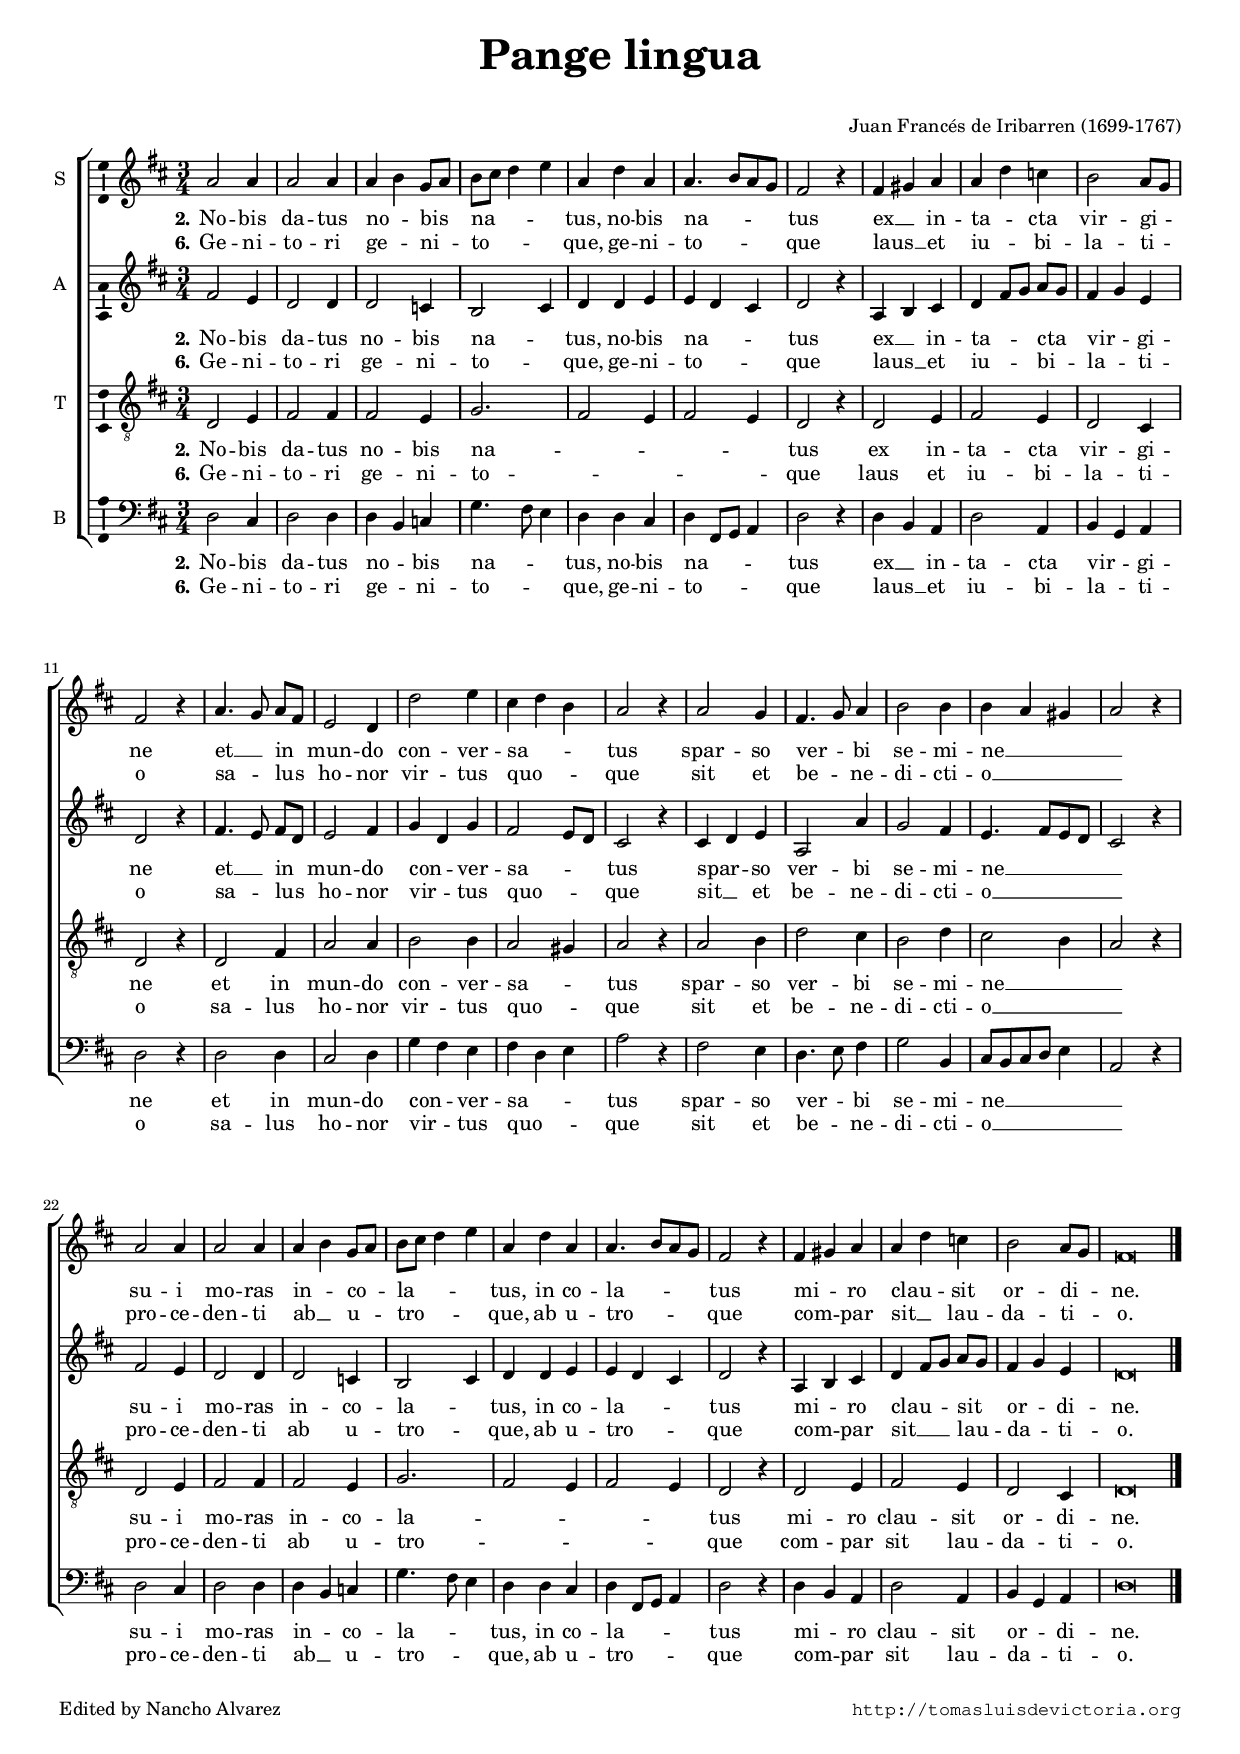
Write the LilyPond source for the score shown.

\version "2.18.0"

#(set-default-paper-size "a4")
#(set-global-staff-size 16.2)
#(ly:set-option 'point-and-click #f)
%mobile -s14.0 -i0.5

italicas=\override LyricText.font-shape = #'italic
rectas=\override LyricText.font-shape = #'upright
ss=\once \set suggestAccidentals = ##t
mtempo={\tempo 4 = 100}
mtempob={\tempo 4 = 50}


htitle="Pange lingua"
hcomposer="Iribarren"

\header {
	title=\markup{\fontsize #3 "Pange lingua"}
	%subtitle=""
	subsubtitle=\markup{\null \vspace #1 }
	composer="Juan Francés de Iribarren (1699-1767)"
        pdfauthor=\composer
	%opus="(-)"
	%poet=\markup{}
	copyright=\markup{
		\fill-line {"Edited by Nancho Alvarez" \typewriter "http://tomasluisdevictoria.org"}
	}
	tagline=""
}

global={\key d \major \time 3/4 \skip 1*3/4*32 \bar "|."
}


cantus=\relative c''{
	a2 a4
	a2 a4
	a4 b g8 a
	b8 cis d4 e
	a, d a
	a4. b8 a g
	fis2 r4
	fis gis a
	a d c
	b2 a8 g
	fis2 r4
	a4. g8 a[ fis]
	e2 d4
	d'2 e4
	cis d b
	a2 r4 
	a2 g4
	fis4. g8 a4
	b2 b4
	b a gis
	a2 r4 %\pageBreak
	a2 a4
	a2 a4
	a4 b g8 a
	b cis d4 e
	a, d a
	a4. b8 a g
	fis2 r4
	fis gis a
	a d c
	b2 a8 g
	fis\breve*3/8
}

altus=\relative c'{
	fis2 e4
	d2 d4
	d2 c4
	b2 cis4
	d d e
	e d cis
	d2 r4
	a4 b cis
	d fis8[ g] a[ g]
	fis4 g e
	d2 r4
	fis4. e8 fis[ d]
	e2 fis4
	g4 d g
	fis2 e8 d
	cis2 r4
	cis4 d e
	a,2 a'4
	g2 fis4
	e4. fis8 e d
	cis2 r4
	fis2 e4
	d2 d4
	d2 c4
	b2 cis4
	d4 d e
	e d cis
	d2 r4
	a b cis
	d4 fis8[ g] a[ g]
	fis4 g e
	d\breve*3/8
}

tenor=\relative c{
	d2 e4 fis2 fis4 
	fis2 e4
	g2.
	fis2 e4
	fis2 e4
	d2 r4
	d2 e4
	fis2 e4
	d2 cis4
	d2 r4
	d2 fis4
	a2 a4
	b2 b4
	a2 gis4
	a2 r4
	a2 b4
	d2 cis4
	b2 d4
	cis2 b4
	a2 r4
	d,2 e4
	fis2 fis4
	fis2 e4
	g2.
	fis2 e4
	fis2 e4
	d2 r4
	d2 e4
	fis2 e4
	d2 cis4
	d\breve*3/8
}

bassus=\relative c{
	d2 cis4
	d2 d4
	d b c
	g'4. fis8 e4
	d d cis
	d4 fis,8 g a4
	d2 r4
	d b a
	d2 a4
	b g a
	d2 r4
	d2 d4
	cis2 d4
	g fis e
	fis d e
	a2 r4
	fis2 e4
	d4. e8 fis4
	g2 b,4
	cis8 b cis d e4
	a,2 r4
	d2 cis4
	d2 d4
	d b c
	g'4. fis8 e4
	d d cis
	d fis,8 g a4
	d2 r4
	d4 b a
	d2 a4
	b g a
	d\breve*3/8
}

textocantus=\lyricmode{
\set stanza = "2."
No -- bis da -- tus no -- _ bis _ na -- _ _ _ tus,
no -- bis na -- _ _ _ tus
ex __ _ in -- ta -- _ cta vir -- gi -- _ ne
et __ _ in _ mun -- do con -- ver -- sa -- _ _ tus
spar -- so ver -- _ bi se -- mi -- ne __ _ _ _ 
su -- i mo -- ras in -- _ co -- _ la -- _ _ _ tus,
in co -- la -- _ _ _ tus
mi -- _ ro clau -- _ sit or -- di -- _ ne.
}
textocantusb=\lyricmode{
su -- i mo -- ras in -- _ co -- _ la -- _ _ _ tus,
in co -- la -- _ _ _ tus
mi -- _ ro clau -- _ sit or -- di -- _ ne.
}
textocantusc=\lyricmode{
\set stanza = "6."
Ge -- ni -- to -- ri
ge -- _ ni -- _ to -- _ _ _ que,
ge -- ni -- to -- _ _ _ que
laus __ _ et iu -- _ bi -- la -- ti -- _ o
sa -- _ lus _ ho -- nor vir -- tus quo -- _ _ que
sit et be -- _ ne -- di -- cti -- o __ _ _ _ 
pro -- ce -- den -- ti ab __ _ u -- _ tro -- _ _ _ que,
ab u -- tro -- _ _ _ que
com -- _ par sit __ _ lau -- da -- ti -- _ o.
}
textocantusd=\lyricmode{
pro -- ce -- den -- ti ab __ _ u -- _ tro -- _ _ _ que,
ab u -- tro -- _ _ _ que
com -- _ par sit __ _ lau -- da -- ti -- _ o.
}

textoaltus=\lyricmode{
\set stanza = "2."
No -- bis da -- tus no -- bis na -- _ tus,
no -- bis na -- _ _ tus
ex __ _ in -- ta -- _ _ cta _ vir -- _ gi -- ne
et __ _ in _ mun -- do con -- _ ver -- sa -- _ _ tus
spar -- _ so ver -- bi se -- mi -- ne __ _ _ _ _  
su -- i mo -- ras in -- co -- la -- _ tus,
in co -- la -- _ _ tus
mi -- _ ro clau -- _ _ sit _ or -- _ di -- ne.
}
textoaltusb=\lyricmode{
su -- i mo -- ras in -- co -- la -- _ tus,
in co -- la -- _ _ tus
mi -- _ ro clau -- _ _ sit _ or -- _ di -- ne.
}
textoaltusc=\lyricmode{
\set stanza = "6."
Ge -- ni -- to -- ri
ge -- ni -- to -- _ que,
ge -- ni -- to -- _ _ que
laus __ _ et iu -- _ _ bi -- _ la -- _ ti -- o
sa -- _ lus _ ho -- nor vir -- _ tus quo -- _ _ que
sit __ _ et be -- ne -- di -- cti -- o __ _ _ _ _  
pro -- ce -- den -- ti ab u -- tro -- _ que,
ab u -- tro -- _ _ que
com -- _ par sit __ _ _ lau -- _ da -- _ ti -- o.
}
textoaltusd=\lyricmode{
pro -- ce -- den -- ti ab u -- tro -- _ que,
ab u -- tro -- _ _ que
com -- _ par sit __ _ _ lau -- _ da -- _ ti -- o.
}

textotenor=\lyricmode{
\set stanza = "2."
No -- bis da -- tus no -- bis na -- _ _ _ _ tus
ex in -- ta -- cta vir -- gi -- ne
et in mun -- do con -- ver -- sa -- _ tus
spar -- so ver -- bi se -- mi -- ne __ _ _  
su -- i mo -- ras in -- co -- la -- _ _ _ _ tus
mi -- ro clau -- sit or -- di -- ne.
}
textotenorb=\lyricmode{
su -- i mo -- ras in -- co -- la -- _ _ _ _ tus
mi -- ro clau -- sit or -- di -- ne.
}
textotenorc=\lyricmode{
\set stanza = "6."
Ge -- ni -- to -- ri
ge -- ni -- to -- _ _ _ _ que
laus et iu -- bi -- la -- ti -- o
sa -- lus ho -- nor vir -- tus quo -- _ que
sit et be -- ne -- di -- cti -- o __ _ _  
pro -- ce -- den -- ti ab u -- tro -- _ _ _ _ que
com -- par sit lau -- da -- ti -- o.
}
textotenord=\lyricmode{
pro -- ce -- den -- ti ab u -- tro -- _ _ _ _ que
com -- par sit lau -- da -- ti -- o.
}

textobassus=\lyricmode{
\set stanza = "2."
No -- bis da -- tus no -- _ bis na -- _ _ tus,
no -- bis na -- _ _ _ tus
ex __ _ in -- ta -- cta vir -- _ gi -- ne
et in mun -- do con -- _ ver -- sa -- _ _ tus
spar -- so ver -- _ bi se -- mi -- ne __ _ _ _ _ _  
su -- i mo -- ras in -- _ co -- la -- _ _ tus,
in co -- la -- _ _ _ tus
mi -- _ ro clau -- sit or -- _ di -- ne.
}
textobassusb=\lyricmode{
su -- i mo -- ras in -- _ co -- la -- _ _ tus,
in co -- la -- _ _ _ tus
mi -- _ ro clau -- sit or -- _ di -- ne.
}
textobassusc=\lyricmode{
\set stanza = "6."
Ge -- ni -- to -- ri
ge -- _ ni -- to -- _ _ que,
ge -- ni -- to -- _ _ _ que
laus __ _ et iu -- bi -- la -- _ ti -- o
sa -- lus ho -- nor vir -- _ tus quo -- _ _ que
sit et be -- _ ne -- di -- cti -- o __ _ _ _ _ _  
pro -- ce -- den -- ti ab __ _ u -- tro -- _ _ que,
ab u -- tro -- _ _ _ que
com -- _ par sit lau -- da -- _ ti -- o.
}
textobassusd=\lyricmode{
pro -- ce -- den -- ti ab __ _ u -- tro -- _ _ que,
ab u -- tro -- _ _ _ que
com -- _ par sit lau -- da -- _ ti -- o.
}



\score {\transpose c' c'{
\new ChoirStaff<<

	\new Staff <<\global
	\new Voice="v1" {
		\set Staff.instrumentName="S"
		\clef "treble"
		\cantus }
	\new Lyrics \lyricsto "v1" {\textocantus }
	%\new Lyrics \lyricsto "v1" {\textocantusb }
	\new Lyrics \lyricsto "v1" {\textocantusc }
	%\new Lyrics \lyricsto "v1" {\textocantusd }
	>>

	\new Staff <<\global
	\new Voice="v2" {
		\set Staff.instrumentName="A"
		\clef "treble"
		\altus }
	\new Lyrics \lyricsto "v2" {\textoaltus }
	%\new Lyrics \lyricsto "v2" {\textoaltusb }
	\new Lyrics \lyricsto "v2" {\textoaltusc }
	%\new Lyrics \lyricsto "v2" {\textoaltusd }
	>>
	
	\new Staff <<\global
	\new Voice="v3" {
		\set Staff.instrumentName="T"
		\clef "G_8"
		\tenor }
	\new Lyrics \lyricsto "v3" {\textotenor }
	%\new Lyrics \lyricsto "v3" {\textotenorb }
	\new Lyrics \lyricsto "v3" {\textotenorc }
	%\new Lyrics \lyricsto "v3" {\textotenord }
	>>

	\new Staff <<\global
	\new Voice="v4" {
		\set Staff.instrumentName="B"
		\clef "bass"
		\bassus }
	\new Lyrics \lyricsto "v4" {\textobassus }
	%\new Lyrics \lyricsto "v4" {\textobassusb }
	\new Lyrics \lyricsto "v4" {\textobassusc }
	%\new Lyrics \lyricsto "v4" {\textobassusd }
	>>
	
>>

	} % transpose

\layout{ 
	\context {\Lyrics 
		\override VerticalAxisGroup.staff-affinity = #UP
		\override VerticalAxisGroup.nonstaff-relatedstaff-spacing =
			#'((basic-distance . 0) (minimum-distance . 0) (padding . 1))
		\override LyricText.font-size = #1.2
		\override LyricHyphen.minimum-distance = #0.5
	}
	\context {\Score 
		tempoHideNote = ##t
		\override BarNumber.padding = #2 
	}
	\context {\Voice 
		%melismaBusyProperties = #'()
		%autoBeaming = ##f
	}
	\context {\Staff 
                %\RemoveEmptyStaves
                %\override VerticalAxisGroup.remove-first = ##t
		\override VerticalAxisGroup.staff-staff-spacing =
			#'((basic-distance . 11) (minimum-distance . 0) (padding . 1))
		\consists Ambitus_engraver 
		\override LigatureBracket.padding = #1
	}
}

%\midi { \mtempo }

}


\paper{
	evenHeaderMarkup=\markup  \fill-line { \fromproperty #'page:page-number-string \htitle \hcomposer }
	oddHeaderMarkup= \markup  \fill-line { \on-the-fly #not-first-page \hcomposer \on-the-fly #not-first-page \htitle \on-the-fly #not-first-page \fromproperty #'page:page-number-string }
	%system-count=20
	%page-count = 1
	systems-per-page = 3
	ragged-last-bottom = ##f
	indent=0.5\cm
	system-system-spacing =
	#'((basic-distance . 20) (minimum-distance . 0) (padding . 5))
	top-system-spacing = % header
	#'((basic-distance . 8) (minimum-distance . 0) (padding . 0))
	last-bottom-spacing = % footer
	#'((basic-distance . 14) (minimum-distance . 0) (padding . 0))
	markup-system-spacing.padding = #1.5
}
